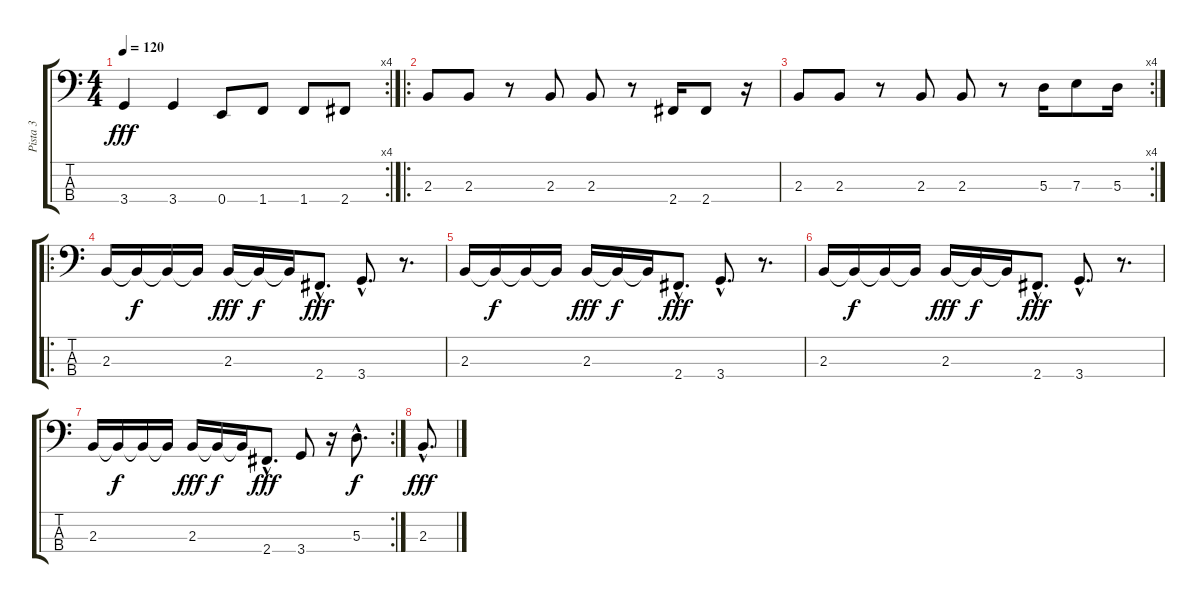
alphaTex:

\track ("Pista 3" "Pista 3") {instrument electricbasspick}
\staff {score tabs}
\tuning (G2 D2 A1 E1) {hide}
\rc 4
\ts (4 4)
\tempo 120
\clef f4
\ks c
3.4.4{dy fff} 3.4.4 0.4.8 1.4.8 1.4.8 2.4.8 |
\ro
2.3.8 2.3.8 r.8 2.3.8 2.3.8 r.8 2.4.16 2.4.8 r.16 |
\rc 4
2.3.8 2.3.8 r.8 2.3.8 2.3.8 r.8 5.3.16 7.3.8 5.3.16 |
\ro
2.3.16{volume 16} 2.3{t}.16{dy f} 2.3{t}.16 2.3{t}.16 2.3.16{dy fff} 2.3{t}.16{dy f} 2.3{t}.16 2.4{hac}.8{d dy fff} 3.4{hac}.8{d} r.8{d} |
2.3.16 2.3{t}.16{dy f} 2.3{t}.16 2.3{t}.16 2.3.16{dy fff} 2.3{t}.16{dy f} 2.3{t}.16 2.4{hac}.8{d dy fff} 3.4{hac}.8{d} r.8{d} |
2.3.16 2.3{t}.16{dy f} 2.3{t}.16 2.3{t}.16 2.3.16{dy fff} 2.3{t}.16{dy f} 2.3{t}.16 2.4{hac}.8{d dy fff} 3.4{hac}.8{d} r.8{d} |
\rc 2
2.3.16 2.3{t}.16{dy f} 2.3{t}.16 2.3{t}.16 2.3.16{dy fff} 2.3{t}.16{dy f} 2.3{t}.16 2.4{hac}.8{d dy fff} 3.4.8 r.16 5.3{hac}.8{d dy f} |
2.3{hac}.8{d dy fff}
